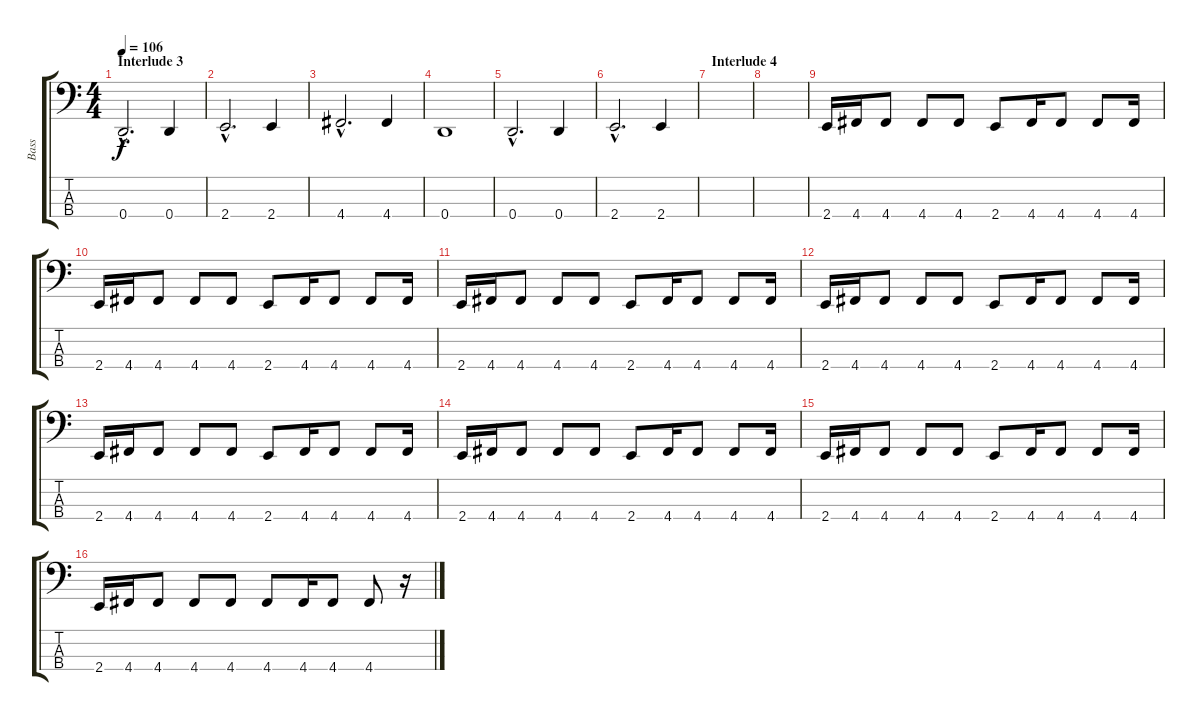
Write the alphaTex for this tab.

\track ("Bass" "Bass") {instrument electricbassfinger}
\staff {score tabs}
\tuning (G2 D2 A1 D1) {hide}
\ts (4 4)
\section ("" "Interlude 3")
\tempo 106
\clef f4
\ks c
0.4{hac}.2{d dy f} 0.4.4 |
2.4{hac}.2{d} 2.4.4 |
4.4{hac}.2{d} 4.4.4 |
0.4.1 |
0.4{hac}.2{d} 0.4.4 |
2.4{hac}.2{d} 2.4.4 |
\section ("" "Interlude 4")
|
|
2.4.16 4.4.16 4.4.8 4.4.8 4.4.8 2.4.8 4.4.16 4.4.8 4.4.8 4.4.16 |
2.4.16 4.4.16 4.4.8 4.4.8 4.4.8 2.4.8 4.4.16 4.4.8 4.4.8 4.4.16 |
2.4.16 4.4.16 4.4.8 4.4.8 4.4.8 2.4.8 4.4.16 4.4.8 4.4.8 4.4.16 |
2.4.16 4.4.16 4.4.8 4.4.8 4.4.8 2.4.8 4.4.16 4.4.8 4.4.8 4.4.16 |
2.4.16 4.4.16 4.4.8 4.4.8 4.4.8 2.4.8 4.4.16 4.4.8 4.4.8 4.4.16 |
2.4.16 4.4.16 4.4.8 4.4.8 4.4.8 2.4.8 4.4.16 4.4.8 4.4.8 4.4.16 |
2.4.16 4.4.16 4.4.8 4.4.8 4.4.8 2.4.8 4.4.16 4.4.8 4.4.8 4.4.16 |
2.4.16 4.4.16 4.4.8 4.4.8 4.4.8 4.4.8 4.4.16 4.4.8 4.4.8 r.16
